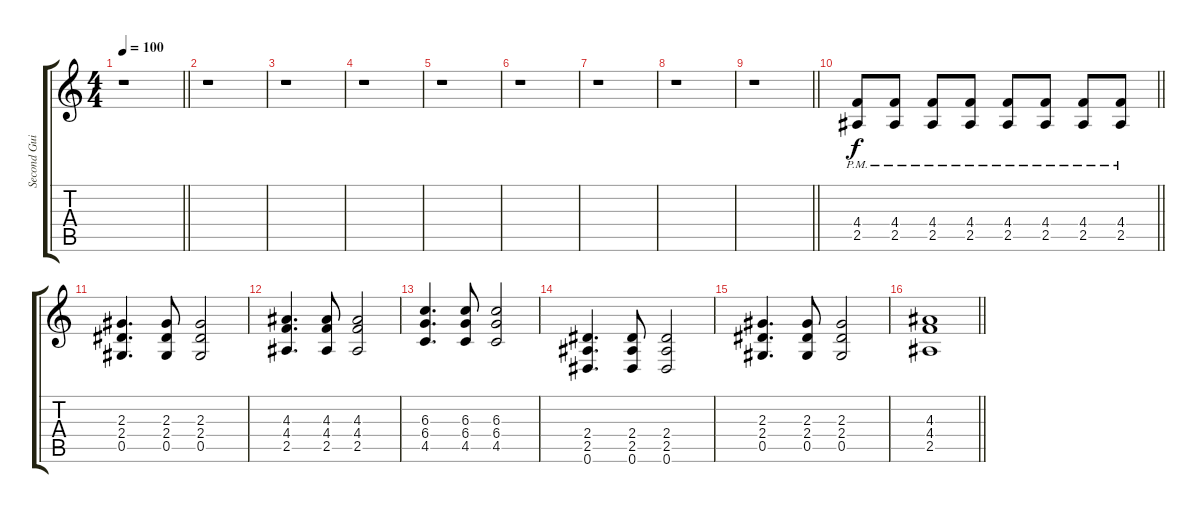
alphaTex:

\track ("Second Guitar" "Second Gui") {instrument distortionguitar}
\staff {score tabs}
\tuning (Eb4 Bb3 Gb3 Db3 Ab2 Eb2) {hide}
\ts (4 4)
\tempo 100
\clef g2
\barLineRight lightlight
\ks c
r.1{dy f} |
r.1 |
r.1 |
r.1 |
r.1 |
r.1 |
r.1 |
r.1 |
\barLineRight lightlight
r.1 |
\barLineRight lightlight
(4.4{pm} 2.5{pm}).8 (4.4{pm} 2.5{pm}).8 (4.4{pm} 2.5{pm}).8 (4.4{pm} 2.5{pm}).8 (4.4{pm} 2.5{pm}).8 (4.4{pm} 2.5{pm}).8 (4.4{pm} 2.5{pm}).8 (4.4{pm} 2.5{pm}).8 |
(2.3 2.4 0.5).4{d} (2.3 2.4 0.5).8 (2.3 2.4 0.5).2 |
(4.3 4.4 2.5).4{d} (4.3 4.4 2.5).8 (4.3 4.4 2.5).2 |
(6.3 6.4 4.5).4{d} (6.3 6.4 4.5).8 (6.3 6.4 4.5).2 |
(2.4 2.5 0.6).4{d} (2.4 2.5 0.6).8 (2.4 2.5 0.6).2 |
(2.3 2.4 0.5).4{d} (2.3 2.4 0.5).8 (2.3 2.4 0.5).2 |
\barLineRight lightlight
(4.3 4.4 2.5).1
